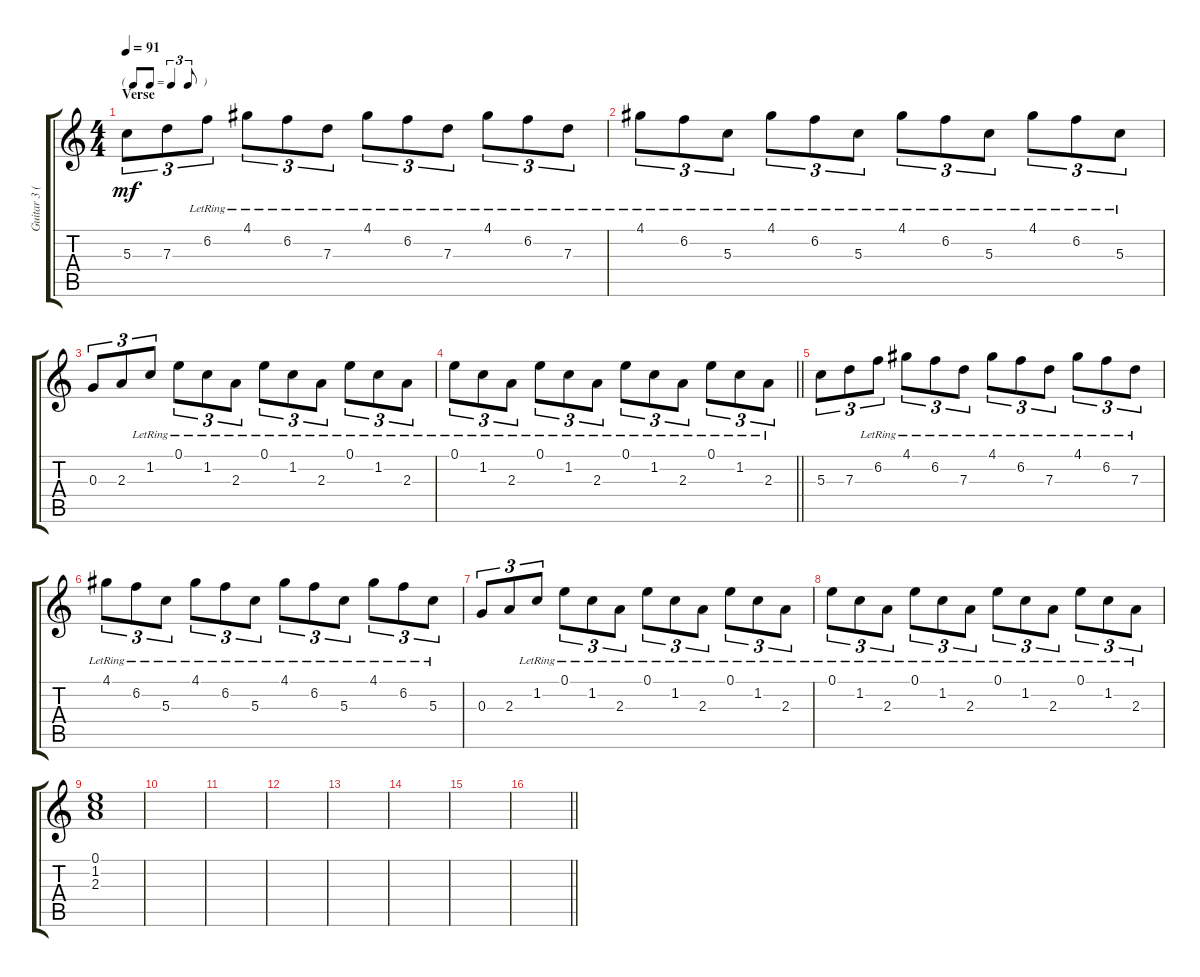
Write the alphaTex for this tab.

\track ("Guitar 3 (Clean)" "Guitar 3 (") {instrument electricguitarclean}
\staff {score tabs}
\tuning (E4 B3 G3 D3 A2 E2) {hide}
\ts (4 4)
\tf triplet8th
\section ("" "Verse")
\tempo 91
\clef g2
\ks c
5.3.8{tu (3 2) dy mf} 7.3.8{tu (3 2)} 6.2{lr}.8{tu (3 2)} 4.1{lr}.8{tu (3 2)} 6.2{lr}.8{tu (3 2)} 7.3{lr}.8{tu (3 2)} 4.1{lr}.8{tu (3 2)} 6.2{lr}.8{tu (3 2)} 7.3{lr}.8{tu (3 2)} 4.1{lr}.8{tu (3 2)} 6.2{lr}.8{tu (3 2)} 7.3{lr}.8{tu (3 2)} |
4.1{lr}.8{tu (3 2)} 6.2{lr}.8{tu (3 2)} 5.3{lr}.8{tu (3 2)} 4.1{lr}.8{tu (3 2)} 6.2{lr}.8{tu (3 2)} 5.3{lr}.8{tu (3 2)} 4.1{lr}.8{tu (3 2)} 6.2{lr}.8{tu (3 2)} 5.3{lr}.8{tu (3 2)} 4.1{lr}.8{tu (3 2)} 6.2{lr}.8{tu (3 2)} 5.3{lr}.8{tu (3 2)} |
0.3.8{tu (3 2)} 2.3.8{tu (3 2)} 1.2{lr}.8{tu (3 2)} 0.1{lr}.8{tu (3 2)} 1.2{lr}.8{tu (3 2)} 2.3{lr}.8{tu (3 2)} 0.1{lr}.8{tu (3 2)} 1.2{lr}.8{tu (3 2)} 2.3{lr}.8{tu (3 2)} 0.1{lr}.8{tu (3 2)} 1.2{lr}.8{tu (3 2)} 2.3{lr}.8{tu (3 2)} |
\barLineRight lightlight
0.1{lr}.8{tu (3 2)} 1.2{lr}.8{tu (3 2)} 2.3{lr}.8{tu (3 2)} 0.1{lr}.8{tu (3 2)} 1.2{lr}.8{tu (3 2)} 2.3{lr}.8{tu (3 2)} 0.1{lr}.8{tu (3 2)} 1.2{lr}.8{tu (3 2)} 2.3{lr}.8{tu (3 2)} 0.1{lr}.8{tu (3 2)} 1.2{lr}.8{tu (3 2)} 2.3{lr}.8{tu (3 2)} |
5.3.8{tu (3 2)} 7.3.8{tu (3 2)} 6.2{lr}.8{tu (3 2)} 4.1{lr}.8{tu (3 2)} 6.2{lr}.8{tu (3 2)} 7.3{lr}.8{tu (3 2)} 4.1{lr}.8{tu (3 2)} 6.2{lr}.8{tu (3 2)} 7.3{lr}.8{tu (3 2)} 4.1{lr}.8{tu (3 2)} 6.2{lr}.8{tu (3 2)} 7.3{lr}.8{tu (3 2)} |
4.1{lr}.8{tu (3 2)} 6.2{lr}.8{tu (3 2)} 5.3{lr}.8{tu (3 2)} 4.1{lr}.8{tu (3 2)} 6.2{lr}.8{tu (3 2)} 5.3{lr}.8{tu (3 2)} 4.1{lr}.8{tu (3 2)} 6.2{lr}.8{tu (3 2)} 5.3{lr}.8{tu (3 2)} 4.1{lr}.8{tu (3 2)} 6.2{lr}.8{tu (3 2)} 5.3{lr}.8{tu (3 2)} |
0.3.8{tu (3 2)} 2.3.8{tu (3 2)} 1.2{lr}.8{tu (3 2)} 0.1{lr}.8{tu (3 2)} 1.2{lr}.8{tu (3 2)} 2.3{lr}.8{tu (3 2)} 0.1{lr}.8{tu (3 2)} 1.2{lr}.8{tu (3 2)} 2.3{lr}.8{tu (3 2)} 0.1{lr}.8{tu (3 2)} 1.2{lr}.8{tu (3 2)} 2.3{lr}.8{tu (3 2)} |
0.1{lr}.8{tu (3 2)} 1.2{lr}.8{tu (3 2)} 2.3{lr}.8{tu (3 2)} 0.1{lr}.8{tu (3 2)} 1.2{lr}.8{tu (3 2)} 2.3{lr}.8{tu (3 2)} 0.1{lr}.8{tu (3 2)} 1.2{lr}.8{tu (3 2)} 2.3{lr}.8{tu (3 2)} 0.1{lr}.8{tu (3 2)} 1.2{lr}.8{tu (3 2)} 2.3{lr}.8{tu (3 2)} |
(0.1 1.2 2.3).1 |
|
|
|
|
|
|
\barLineRight lightlight
